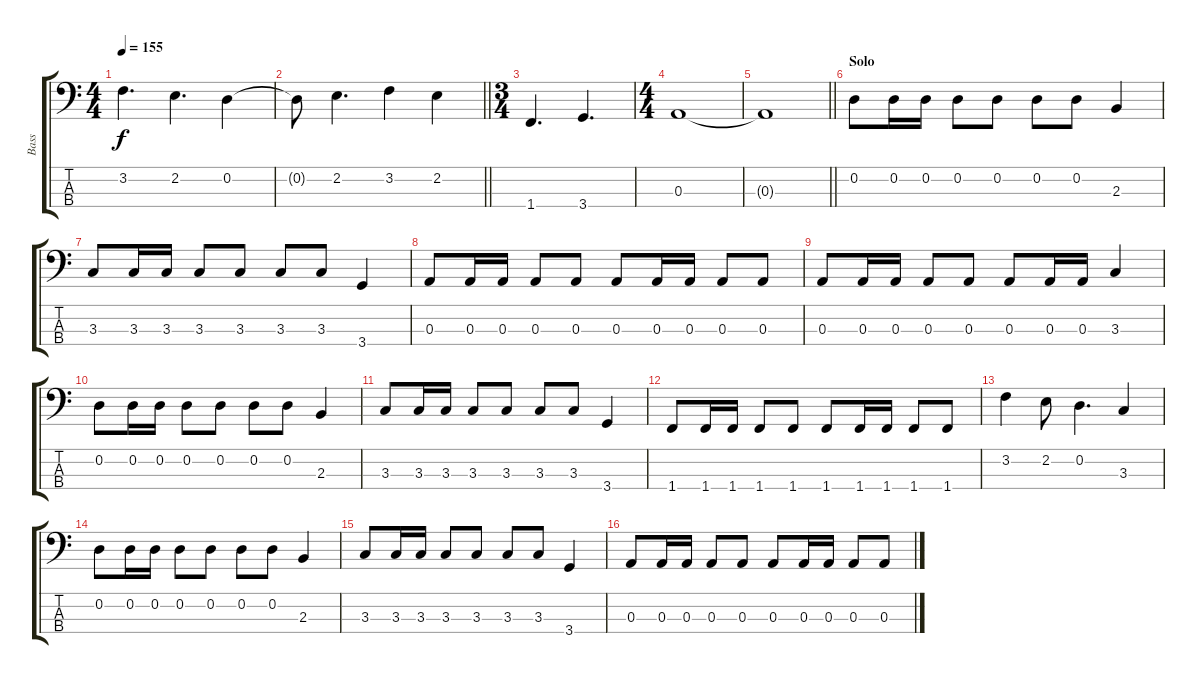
\track ("Bass" "Bass") {instrument electricbassfinger}
\staff {score tabs}
\tuning (G2 D2 A1 E1) {hide}
\ts (4 4)
\tempo 155
\clef f4
\ks c
3.2.4{d dy f} 2.2.4{d} 0.2.4 |
\barLineRight lightlight
0.2{t}.8 2.2.4{d} 3.2.4 2.2.4 |
\ts (3 4)
1.4.4{d} 3.4.4{d} |
\ts (4 4)
0.3.1 |
\barLineRight lightlight
0.3{t}.1 |
\section ("" "Solo")
0.2.8 0.2.16 0.2.16 0.2.8 0.2.8 0.2.8 0.2.8 2.3.4 |
3.3.8 3.3.16 3.3.16 3.3.8 3.3.8 3.3.8 3.3.8 3.4.4 |
0.3.8 0.3.16 0.3.16 0.3.8 0.3.8 0.3.8 0.3.16 0.3.16 0.3.8 0.3.8 |
0.3.8 0.3.16 0.3.16 0.3.8 0.3.8 0.3.8 0.3.16 0.3.16 3.3.4 |
0.2.8 0.2.16 0.2.16 0.2.8 0.2.8 0.2.8 0.2.8 2.3.4 |
3.3.8 3.3.16 3.3.16 3.3.8 3.3.8 3.3.8 3.3.8 3.4.4 |
1.4.8 1.4.16 1.4.16 1.4.8 1.4.8 1.4.8 1.4.16 1.4.16 1.4.8 1.4.8 |
3.2.4 2.2.8 0.2.4{d} 3.3.4 |
0.2.8 0.2.16 0.2.16 0.2.8 0.2.8 0.2.8 0.2.8 2.3.4 |
3.3.8 3.3.16 3.3.16 3.3.8 3.3.8 3.3.8 3.3.8 3.4.4 |
0.3.8 0.3.16 0.3.16 0.3.8 0.3.8 0.3.8 0.3.16 0.3.16 0.3.8 0.3.8
